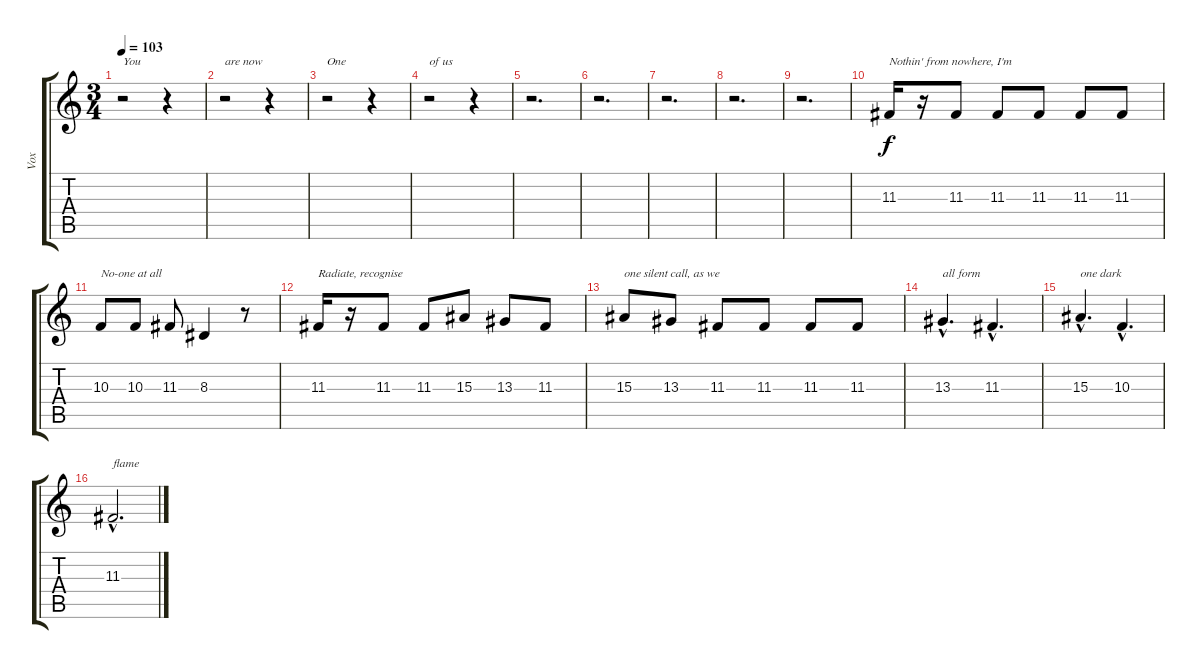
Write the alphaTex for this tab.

\track ("Vox" "Vox") {instrument clarinet}
\staff {score tabs}
\tuning (E4 B3 G3 D3 A2 E2) {hide}
\ts (3 4)
\tempo 103
\clef g2
\ks c
r.2{txt "You" dy f} r.4 |
r.2{txt "are now"} r.4 |
r.2{txt "One"} r.4 |
r.2{txt "of us"} r.4 |
r.2{d} |
r.2{d} |
r.2{d} |
r.2{d} |
r.2{d} |
11.3.16{txt "Nothin' from nowhere, I'm"} r.16 11.3.8 11.3.8 11.3.8 11.3.8 11.3.8 |
10.3.8{txt "No-one at all"} 10.3.8 11.3.8 8.3.4 r.8 |
11.3.16{txt "Radiate, recognise"} r.16 11.3.8 11.3.8 15.3.8 13.3.8 11.3.8 |
15.3.8{txt "one silent call, as we"} 13.3.8 11.3.8 11.3.8 11.3.8 11.3.8 |
13.3{hac}.4{d txt "all form"} 11.3{hac}.4{d} |
15.3{hac}.4{d txt "one dark"} 10.3{hac}.4{d} |
11.3{hac}.2{d txt "flame"}
